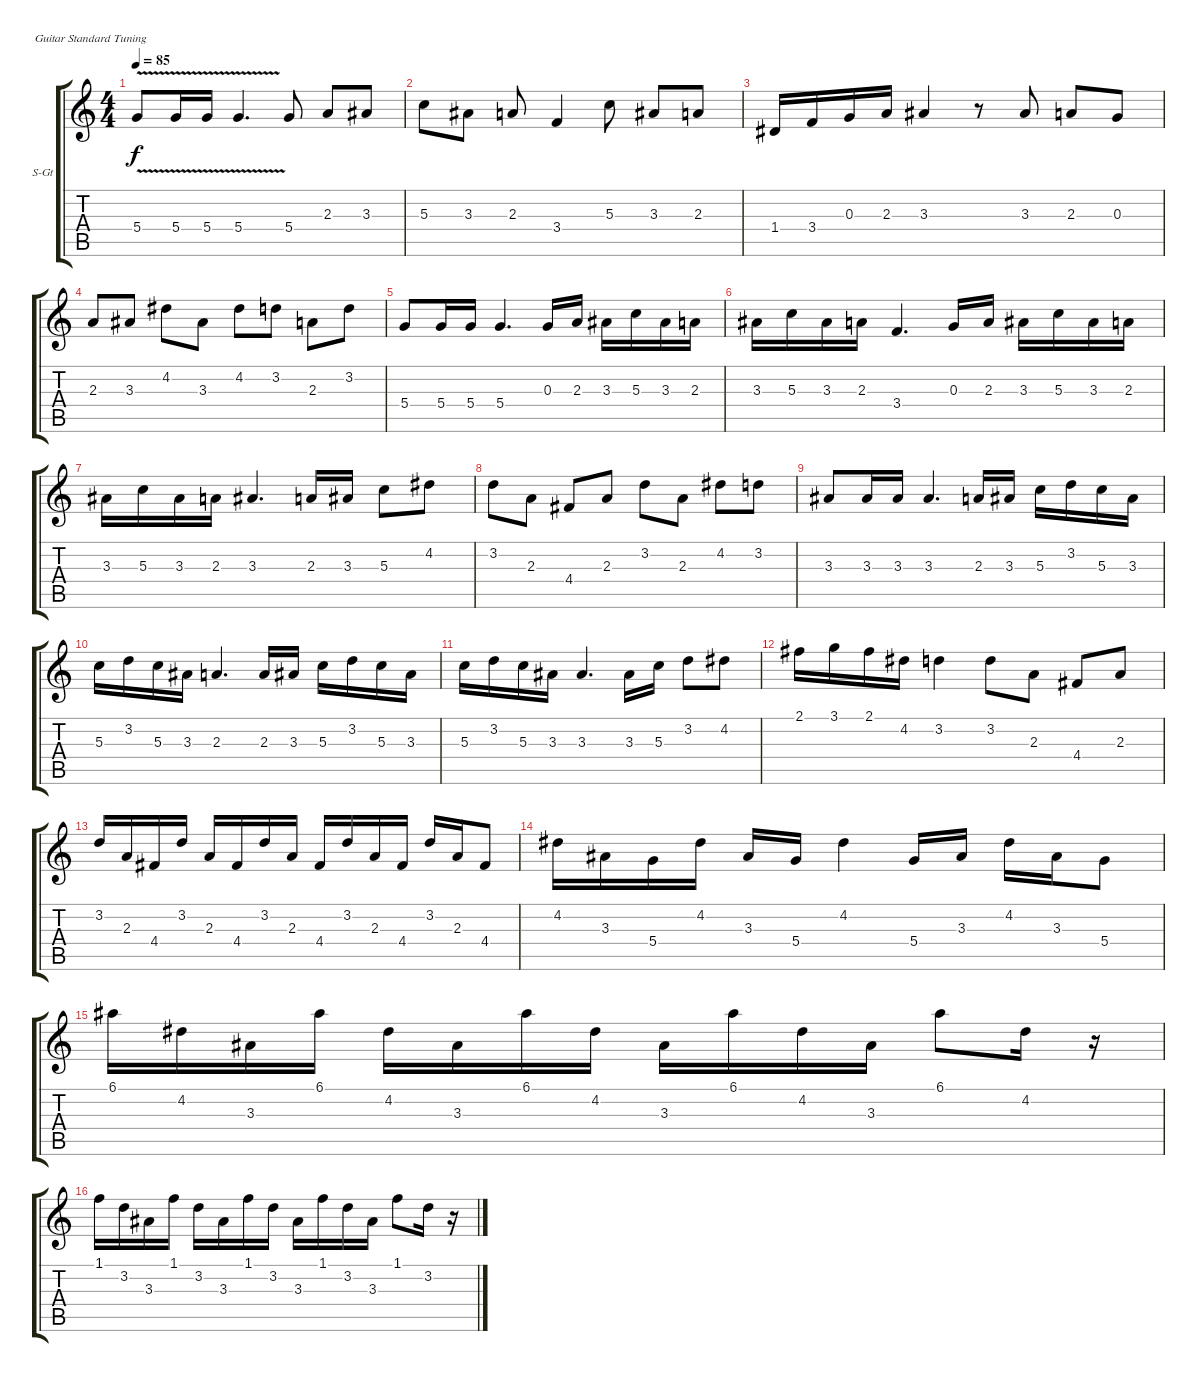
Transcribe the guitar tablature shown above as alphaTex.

\bracketExtendMode groupsimilarinstruments
\firstSystemTrackNameOrientation horizontal
\otherSystemsTrackNameOrientation horizontal
\track ("Guitar" "S-Gt") {instrument acousticguitarsteel}
\staff {score tabs}
\tuning (E4 B3 G3 D3 A2 E2)
\ts (4 4)
\tempo 85
\clef g2
\ks c
5.4{v}.8{dy f} 5.4{v}.16 5.4{v}.16 5.4{v}.4{d} 5.4.8 2.3.8 3.3.8 |
5.3.8 3.3.8 2.3.8 3.4.4 5.3.8 3.3.8 2.3.8 |
1.4.16 3.4.16 0.3.16 2.3.16 3.3.4 r.8 3.3.8 2.3.8 0.3.8 |
2.3.8 3.3.8 4.2.8 3.3.8 4.2.8 3.2.8 2.3.8 3.2.8 |
5.4.8 5.4.16 5.4.16 5.4.4{d} 0.3.16 2.3.16 3.3.16 5.3.16 3.3.16 2.3.16 |
3.3.16 5.3.16 3.3.16 2.3.16 3.4.4{d} 0.3.16 2.3.16 3.3.16 5.3.16 3.3.16 2.3.16 |
3.3.16 5.3.16 3.3.16 2.3.16 3.3.4{d} 2.3.16 3.3.16 5.3.8 4.2.8 |
3.2.8 2.3.8 4.4.8 2.3.8 3.2.8 2.3.8 4.2.8 3.2.8 |
3.3.8 3.3.16 3.3.16 3.3.4{d} 2.3.16 3.3.16 5.3.16 3.2.16 5.3.16 3.3.16 |
5.3.16 3.2.16 5.3.16 3.3.16 2.3.4{d} 2.3.16 3.3.16 5.3.16 3.2.16 5.3.16 3.3.16 |
5.3.16 3.2.16 5.3.16 3.3.16 3.3.4{d} 3.3.16 5.3.16 3.2.8 4.2.8 |
2.1.16 3.1.16 2.1.16 4.2.16 3.2.4 3.2.8 2.3.8 4.4.8 2.3.8 |
3.2.16 2.3.16 4.4.16 3.2.16 2.3.16 4.4.16 3.2.16 2.3.16 4.4.16 3.2.16 2.3.16 4.4.16 3.2.16 2.3.16 4.4.8 |
4.2.16 3.3.16 5.4.16 4.2.16 3.3.16 5.4.16 4.2.4 5.4.16 3.3.16 4.2.16 3.3.16 5.4.8 |
6.1.16 4.2.16 3.3.16 6.1.16 4.2.16 3.3.16 6.1.16 4.2.16 3.3.16 6.1.16 4.2.16 3.3.16 6.1.8 4.2.16 r.16 |
1.1.16 3.2.16 3.3.16 1.1.16 3.2.16 3.3.16 1.1.16 3.2.16 3.3.16 1.1.16 3.2.16 3.3.16 1.1.8 3.2.16 r.16
